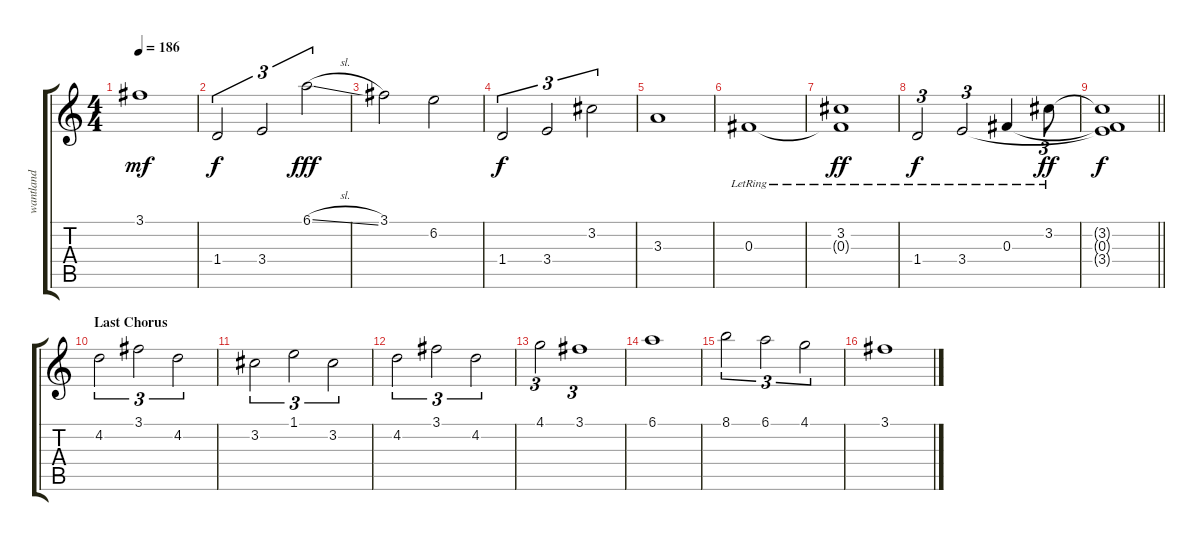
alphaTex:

\track ("wantland" "wantland") {instrument electricguitarclean}
\staff {score tabs}
\tuning (Eb4 Bb3 Gb3 Db3 Ab2 Db2) {hide}
\ts (4 4)
\tempo 186
\clef g2
\ks c
3.1.1{dy mf} |
1.4.2{tu (3 2) dy f} 3.4.2{tu (3 2)} 6.1{sl}.2{tu (3 2) dy fff} |
3.1.2 6.2.2 |
1.4.2{tu (3 2) dy f} 3.4.2{tu (3 2)} 3.2.2{tu (3 2)} |
3.3.1 |
0.3{lr}.1{balance 8 instrument electricguitarclean} |
(3.2{lr} 0.3{t}).1{dy ff} |
1.4{lr}.2{tu (3 2) dy f} 3.4{lr}.2{tu (3 2)} 0.3{lr}.4 3.2{lr}.8{tu (3 2) dy ff} |
\barLineRight lightlight
(3.2{t} 0.3{t} 3.4{t}).1{dy f} |
\section ("" "Last Chorus")
4.2.2{tu (3 2) volume 6 instrument electricguitarclean} 3.1.2{tu (3 2)} 4.2.2{tu (3 2)} |
3.2.2{tu (3 2)} 1.1.2{tu (3 2)} 3.2.2{tu (3 2)} |
4.2.2{tu (3 2)} 3.1.2{tu (3 2)} 4.2.2{tu (3 2)} |
4.1.2{tu (3 2)} 3.1.1{tu (3 2)} |
6.1.1 |
8.1.2{tu (3 2)} 6.1.2{tu (3 2)} 4.1.2{tu (3 2)} |
3.1.1
